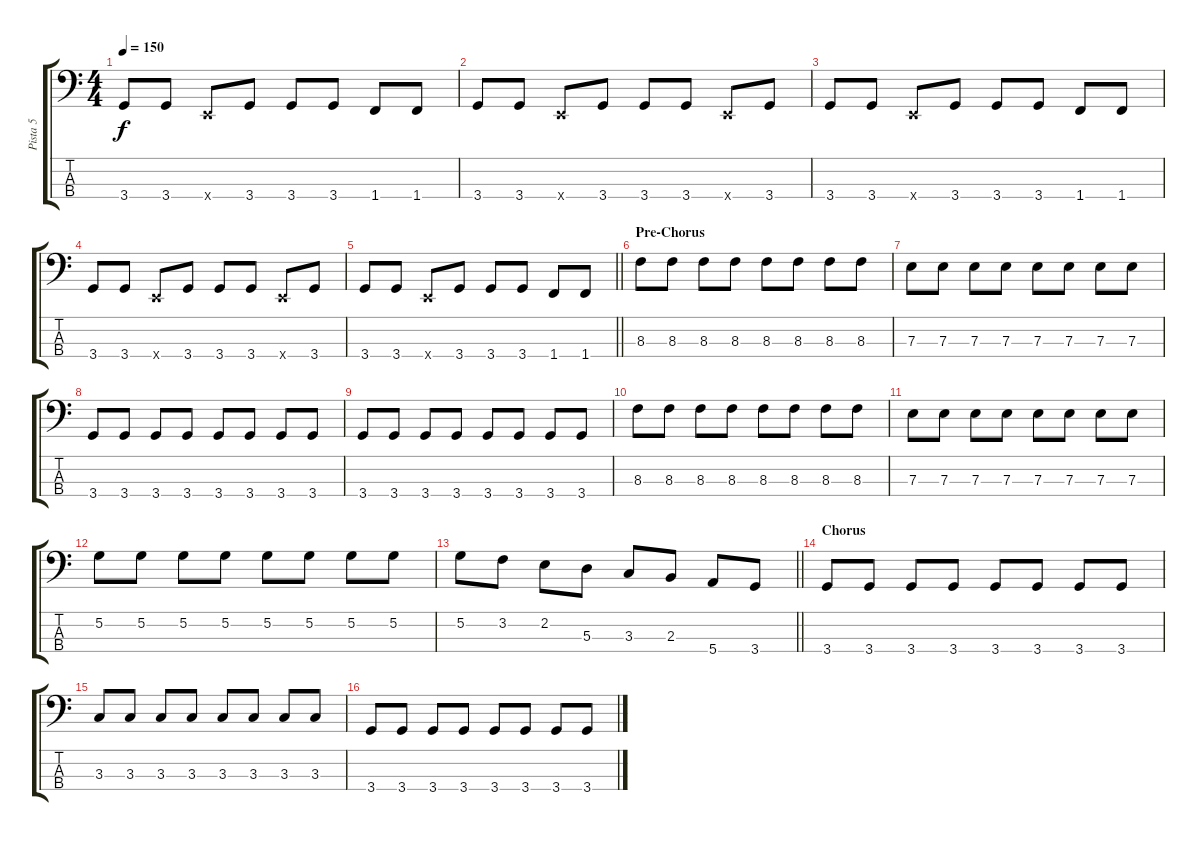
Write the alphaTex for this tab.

\track ("Pista 5" "Pista 5") {instrument electricbassfinger}
\staff {score tabs}
\tuning (G2 D2 A1 E1) {hide}
\ts (4 4)
\tempo 150
\clef f4
\ks c
3.4.8{dy f} 3.4.8 0.4{x}.8 3.4.8 3.4.8 3.4.8 1.4.8 1.4.8 |
3.4.8 3.4.8 0.4{x}.8 3.4.8 3.4.8 3.4.8 0.4{x}.8 3.4.8 |
3.4.8 3.4.8 0.4{x}.8 3.4.8 3.4.8 3.4.8 1.4.8 1.4.8 |
3.4.8 3.4.8 0.4{x}.8 3.4.8 3.4.8 3.4.8 0.4{x}.8 3.4.8 |
\barLineRight lightlight
3.4.8 3.4.8 0.4{x}.8 3.4.8 3.4.8 3.4.8 1.4.8 1.4.8 |
\section ("" "Pre-Chorus")
8.3.8 8.3.8 8.3.8 8.3.8 8.3.8 8.3.8 8.3.8 8.3.8 |
7.3.8 7.3.8 7.3.8 7.3.8 7.3.8 7.3.8 7.3.8 7.3.8 |
3.4.8 3.4.8 3.4.8 3.4.8 3.4.8 3.4.8 3.4.8 3.4.8 |
3.4.8 3.4.8 3.4.8 3.4.8 3.4.8 3.4.8 3.4.8 3.4.8 |
8.3.8 8.3.8 8.3.8 8.3.8 8.3.8 8.3.8 8.3.8 8.3.8 |
7.3.8 7.3.8 7.3.8 7.3.8 7.3.8 7.3.8 7.3.8 7.3.8 |
5.2.8 5.2.8 5.2.8 5.2.8 5.2.8 5.2.8 5.2.8 5.2.8 |
\barLineRight lightlight
5.2.8 3.2.8 2.2.8 5.3.8 3.3.8 2.3.8 5.4.8 3.4.8 |
\section ("" "Chorus")
3.4.8 3.4.8 3.4.8 3.4.8 3.4.8 3.4.8 3.4.8 3.4.8 |
3.3.8 3.3.8 3.3.8 3.3.8 3.3.8 3.3.8 3.3.8 3.3.8 |
3.4.8 3.4.8 3.4.8 3.4.8 3.4.8 3.4.8 3.4.8 3.4.8
